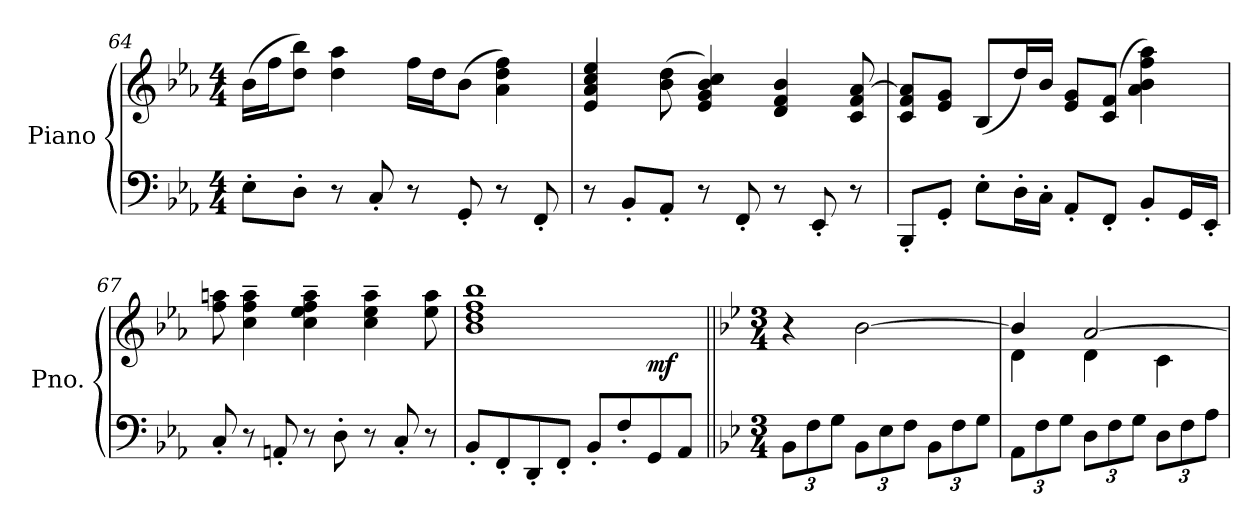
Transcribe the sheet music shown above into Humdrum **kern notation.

**kern	**kern	**dynam
*part1	*part1	*part1
*staff2	*staff1	*staff1/2
*I"Piano	*	*
*I'Pno.	*	*
*clefF4	*clefG2	*
*k[b-e-a-]	*k[b-e-a-]	*
*M4/4	*M4/4	*
=64	=64	=64
8E-'\L	(>16b-\LL	.
.	16ff\J	.
8D'\J	8dd\ 8bb-\J)	.
8r	4dd\ 4aa-\	.
8C'/	.	.
8r	16ff\LL	.
.	16dd\J	.
8GG'/	(>8b-\J	.
8r	4a-\ 4dd\ 4ff\)	.
8FF'/	.	.
=65	=65	=65
8r	4e-/ 4a-/ 4cc/ 4ee-/	.
8BB-'/L	.	.
8AA-'/J	(>8b-\ 8dd\	.
8r	4e-/ 4g/ 4b-/ 4cc/)	.
8FF'/	.	.
8r	4d/ 4f/ 4b-/	.
8EE-'/	.	.
8r	8c/ 8f/ [8a-/	.
=66	=66	=66
8BBB-'/L	8c/ 8f/ 8a-/]L	.
8GG'/J	8e-/ 8g/J	.
8E-'\L	(<8B-/L	.
16D'\L	16dd/L)	.
16C'\JJ	16b-/JJ	.
8AA-'/L	8e-/ 8g/L	.
8FF'/J	(>8c/ 8f/J	.
8BB-'/L	4a-\ 4b-\ 4ff\ 4aa-\)	.
16GG/L	.	.
16EE-'/JJ	.	.
!!LO:LB:g=z
=67	=67	=67
8C'/	8ff\ 8aan\	.
8r	4cc\~ 4ff\~ 4aa\~	.
8AAn'/	.	.
8r	4cc\~ 4ee-\~ 4ff\~ 4aa\~	.
8D'\	.	.
8r	4cc\~ 4ee-\~ 4aa\~	.
8C'/	.	.
8r	8ee-\ 8aa\	.
=68	=68	=68
*	*^	*
8BB-'/L	1b- 1dd 1ff 1bb-	2.ryy	.
8FF'/	.	.	.
8DD'/	.	.	.
8FF'/J	.	.	.
8BB-'/L	.	.	.
8F'/	.	.	.
!	!	!	!LO:DY:b
8GG/	.	4ryy	mf
8AA-/J	.	.	.
*	*v	*v	*
=69||	=69||	=69||
*k[b-e-]	*k[b-e-]	*
*M3/4	*M3/4	*
*Xbrackettup	*	*
*	*MM74	*
12BB-\L	4r	.
12F\	.	.
12G\J	.	.
12BB-\L	[2b-\	.
12E-\	.	.
12F\J	.	.
12BB-\L	.	.
12F\	.	.
12G\J	.	.
=70	=70	=70
*	*^	*
12AA\L	4b-/]	4d\	.
12F\	.	.	.
12G\J	.	.	.
12D\L	[2a/	4d\	.
12F\	.	.	.
12G\J	.	.	.
12D\L	.	4c\	.
12F\	.	.	.
12A\J	.	.	.
*	*v	*v	*
=	=	=
*-	*-	*-
